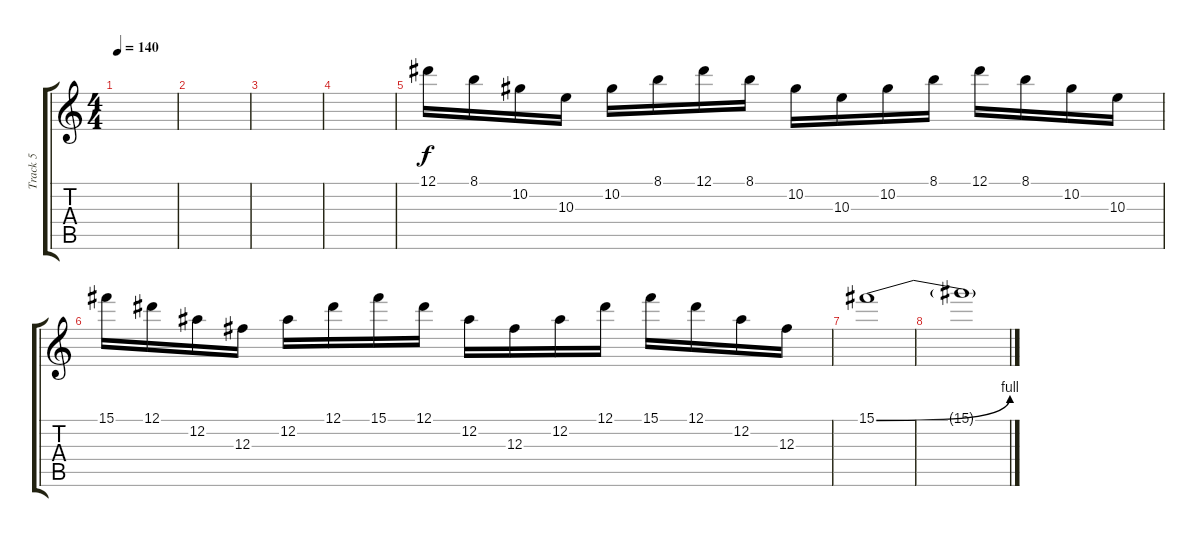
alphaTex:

\track ("Track 5" "Track 5") {instrument distortionguitar}
\staff {score tabs}
\tuning (Eb4 Bb3 Gb3 Db3 Ab2 Eb2) {hide}
\ts (4 4)
\tempo 140
\clef g2
\ks c
|
|
|
|
12.1.16 8.1.16 10.2.16 10.3.16 10.2.16 8.1.16 12.1.16 8.1.16 10.2.16 10.3.16 10.2.16 8.1.16 12.1.16 8.1.16 10.2.16 10.3.16 |
15.1.16 12.1.16 12.2.16 12.3.16 12.2.16 12.1.16 15.1.16 12.1.16 12.2.16 12.3.16 12.2.16 12.1.16 15.1.16 12.1.16 12.2.16 12.3.16 |
15.1{be (bend 0 0 60 4)}.1 |
15.1{t}.1
